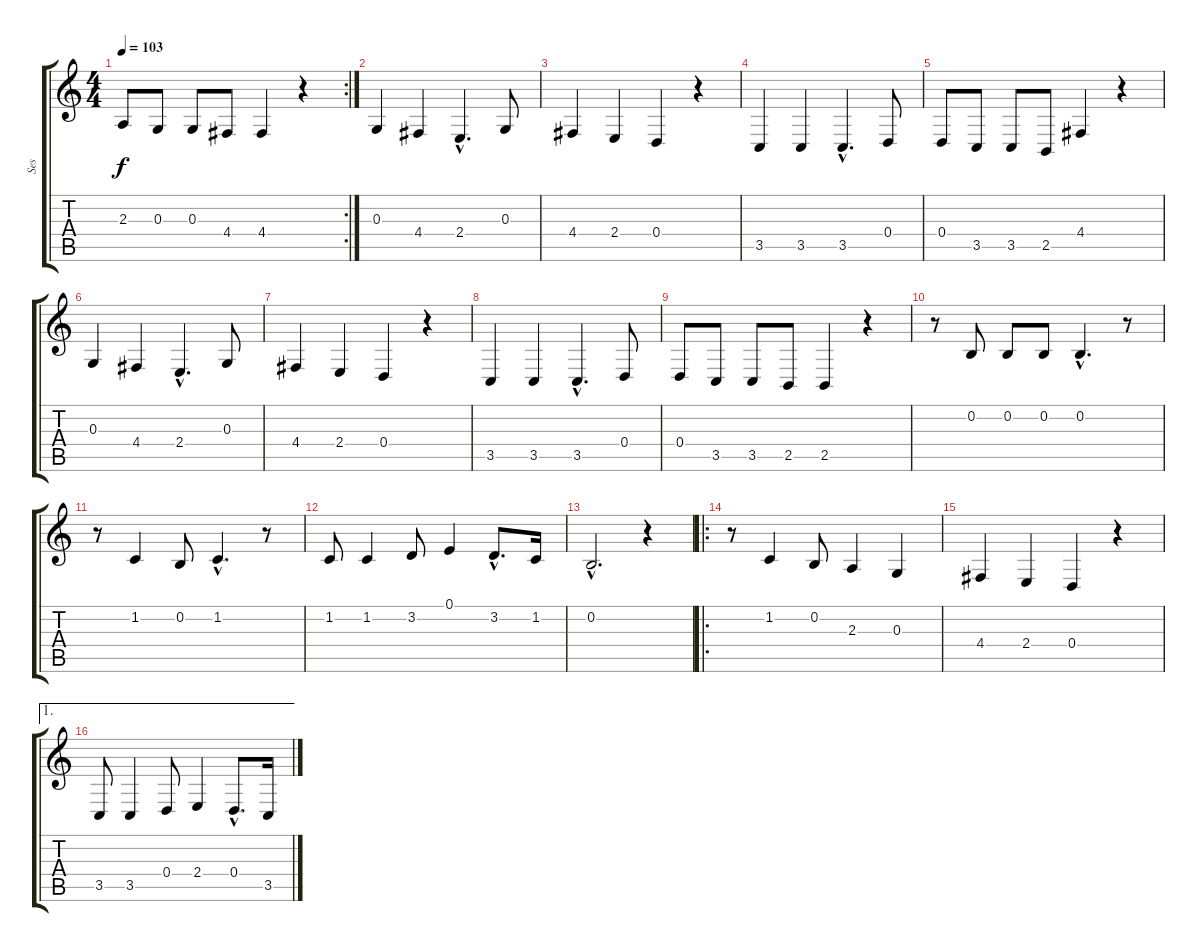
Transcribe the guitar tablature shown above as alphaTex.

\track ("Ses" "Ses") {instrument stringensemble1}
\staff {score tabs}
\tuning (E4 B3 G3 D3 A2 E2) {hide}
\rc 2
\ts (4 4)
\tempo 103
\clef g2
\ks c
2.3.8{dy f} 0.3.8 0.3.8 4.4.8 4.4.4 r.4 |
0.3.4 4.4.4 2.4{hac}.4{d} 0.3.8 |
4.4.4 2.4.4 0.4.4 r.4 |
3.5.4 3.5.4 3.5{hac}.4{d} 0.4.8 |
0.4.8 3.5.8 3.5.8 2.5.8 4.4.4 r.4 |
0.3.4 4.4.4 2.4{hac}.4{d} 0.3.8 |
4.4.4 2.4.4 0.4.4 r.4 |
3.5.4 3.5.4 3.5{hac}.4{d} 0.4.8 |
0.4.8 3.5.8 3.5.8 2.5.8 2.5.4 r.4 |
r.8 0.2.8 0.2.8 0.2.8 0.2{hac}.4{d} r.8 |
r.8 1.2.4 0.2.8 1.2{hac}.4{d} r.8 |
1.2.8 1.2.4 3.2.8 0.1.4 3.2{hac}.8{d} 1.2.16 |
0.2{hac}.2{d} r.4 |
\ro
r.8 1.2.4 0.2.8 2.3.4 0.3.4 |
4.4.4 2.4.4 0.4.4 r.4 |
\ae 1
3.5.8 3.5.4 0.4.8 2.4.4 0.4{hac}.8{d} 3.5.16
